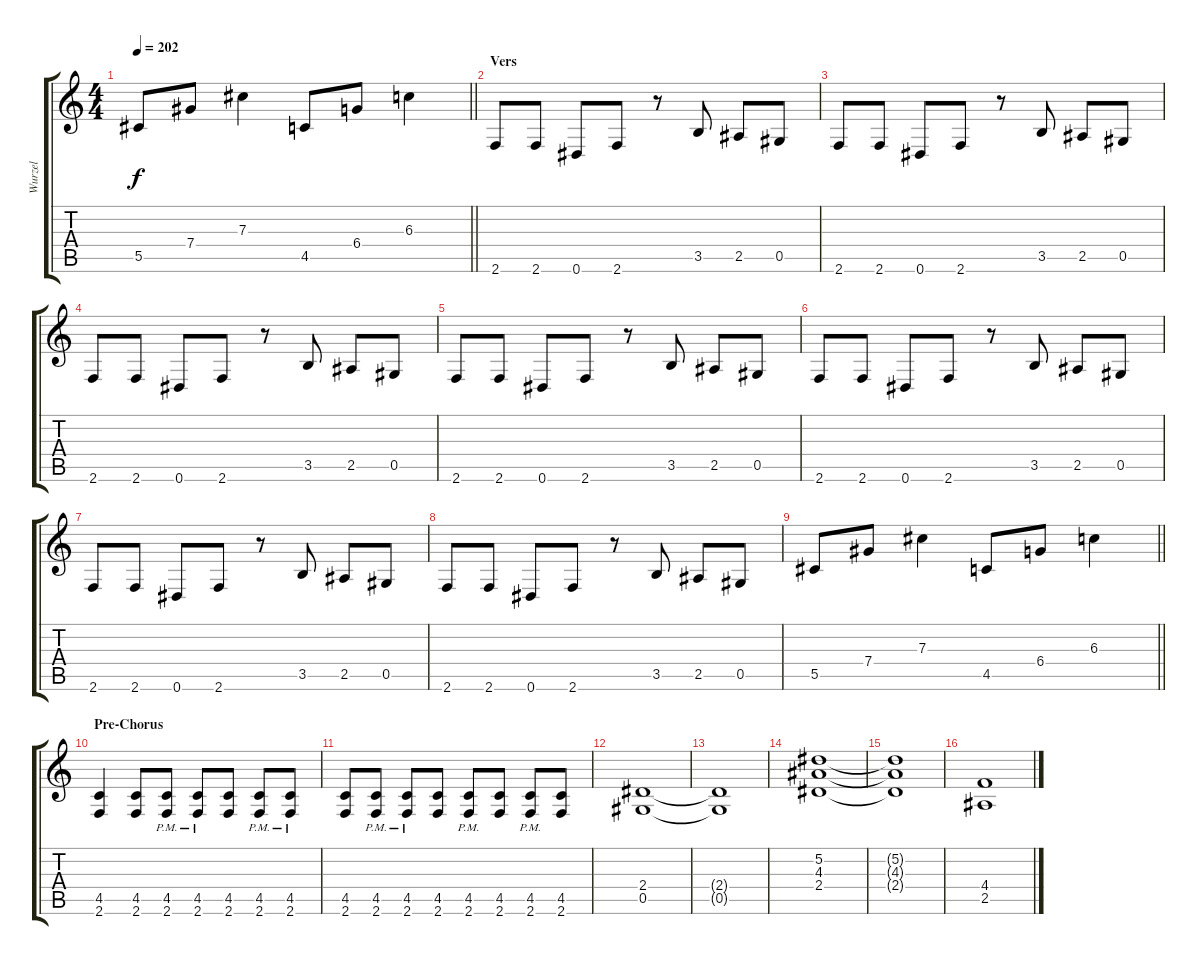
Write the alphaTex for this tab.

\track ("Wurzel" "Wurzel") {instrument distortionguitar}
\staff {score tabs}
\tuning (Eb4 Bb3 Gb3 Db3 Ab2 Eb2) {hide}
\ts (4 4)
\tempo 202
\clef g2
\barLineRight lightlight
\ks c
5.5.8{dy f} 7.4.8 7.3.4 4.5.8 6.4.8 6.3.4 |
\section ("" "Vers")
2.6.8 2.6.8 0.6.8 2.6.8 r.8 3.5.8 2.5.8 0.5.8 |
2.6.8 2.6.8 0.6.8 2.6.8 r.8 3.5.8 2.5.8 0.5.8 |
2.6.8 2.6.8 0.6.8 2.6.8 r.8 3.5.8 2.5.8 0.5.8 |
2.6.8 2.6.8 0.6.8 2.6.8 r.8 3.5.8 2.5.8 0.5.8 |
2.6.8 2.6.8 0.6.8 2.6.8 r.8 3.5.8 2.5.8 0.5.8 |
2.6.8 2.6.8 0.6.8 2.6.8 r.8 3.5.8 2.5.8 0.5.8 |
2.6.8 2.6.8 0.6.8 2.6.8 r.8 3.5.8 2.5.8 0.5.8 |
\barLineRight lightlight
5.5.8 7.4.8 7.3.4 4.5.8 6.4.8 6.3.4 |
\section ("" "Pre-Chorus")
(4.5 2.6).4 (4.5 2.6).8 (4.5{pm} 2.6{pm}).8 (4.5{pm} 2.6{pm}).8 (4.5 2.6).8 (4.5{pm} 2.6{pm}).8 (4.5{pm} 2.6{pm}).8 |
(4.5 2.6).8 (4.5{pm} 2.6{pm}).8 (4.5{pm} 2.6{pm}).8 (4.5 2.6).8 (4.5{pm} 2.6{pm}).8 (4.5 2.6).8 (4.5{pm} 2.6{pm}).8 (4.5 2.6).8 |
(2.4 0.5).1 |
(2.4{t} 0.5{t}).1 |
(5.2 4.3 2.4).1 |
(5.2{t} 4.3{t} 2.4{t}).1 |
(4.4 2.5).1
